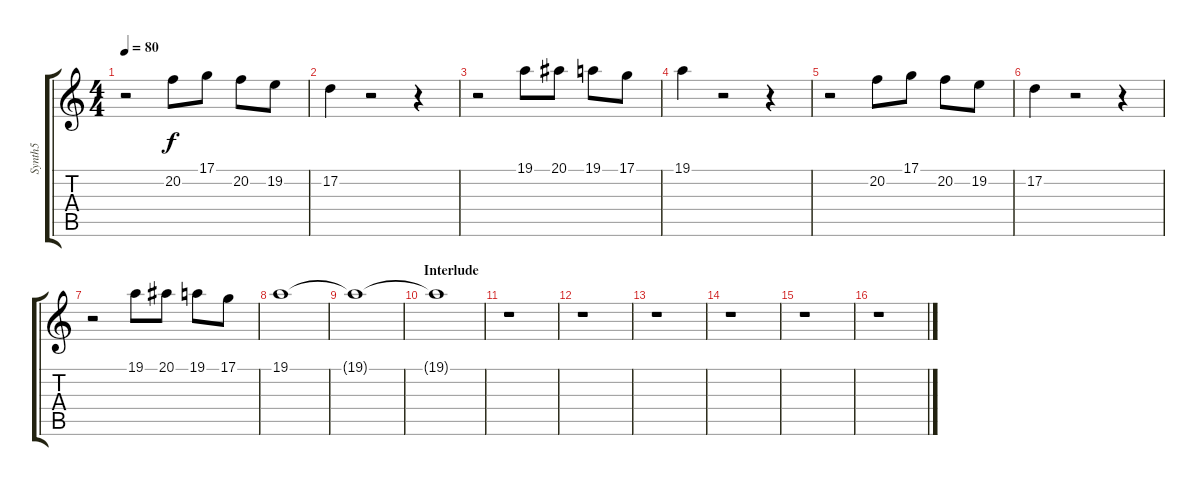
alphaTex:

\track ("Synth5" "Synth5") {instrument choiraahs}
\staff {score tabs}
\tuning (D4 A3 F3 C3 G2 D2) {hide}
\ts (4 4)
\tempo 80
\clef g2
\ks c
r.2{dy f} 20.2.8 17.1.8 20.2.8 19.2.8 |
17.2.4 r.2 r.4 |
r.2 19.1.8 20.1.8 19.1.8 17.1.8 |
19.1.4 r.2 r.4 |
r.2 20.2.8 17.1.8 20.2.8 19.2.8 |
17.2.4 r.2 r.4 |
r.2 19.1.8 20.1.8 19.1.8 17.1.8 |
19.1.1 |
19.1{t}.1{volume 3} |
\section ("" "Interlude")
19.1{t}.1 |
r.1 |
r.1 |
r.1 |
r.1 |
r.1 |
r.1
